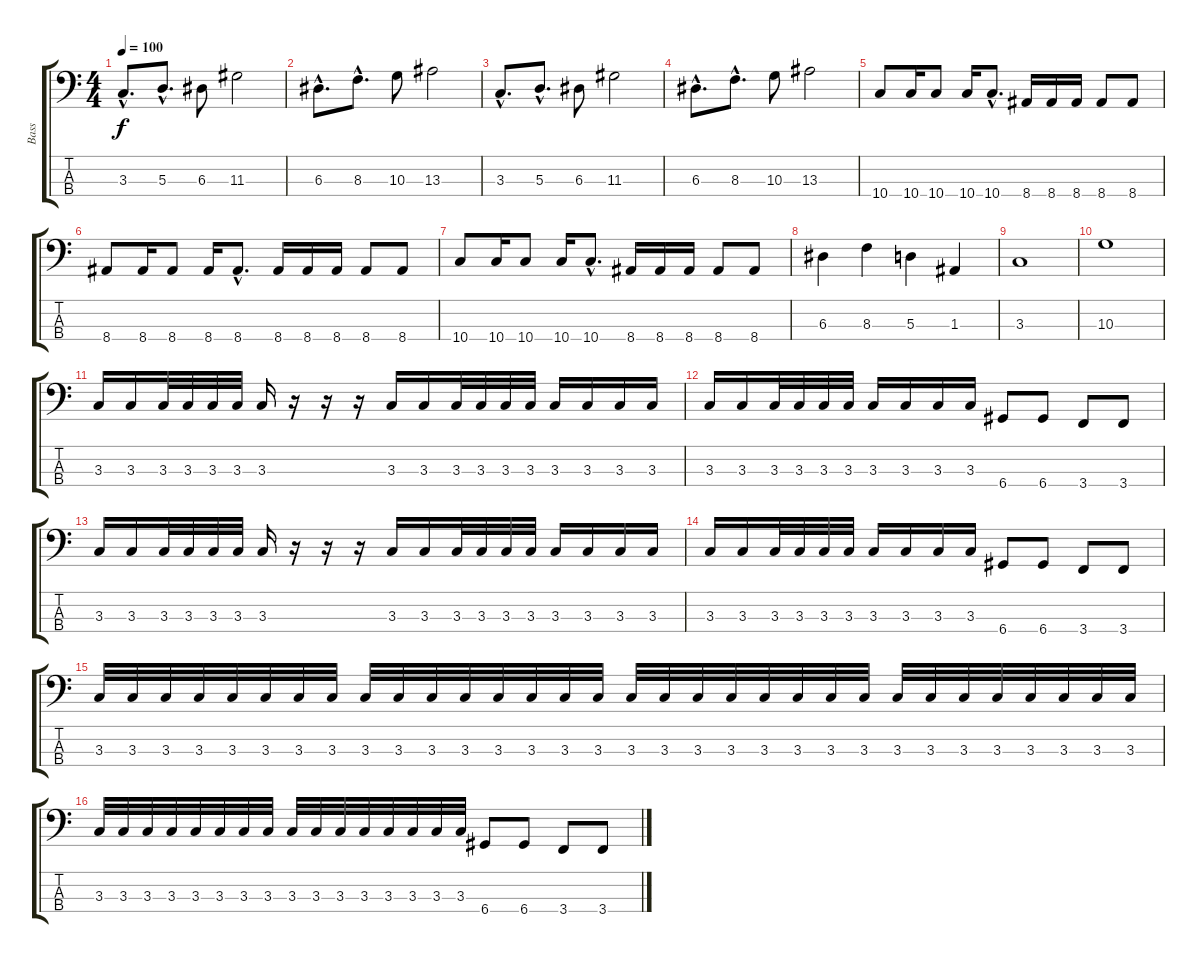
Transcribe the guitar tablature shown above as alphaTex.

\track ("Bass" "Bass") {instrument electricbasspick}
\staff {score tabs}
\tuning (G2 D2 A1 D1) {hide}
\ts (4 4)
\tempo 100
\clef f4
\ks c
3.3{hac}.8{d dy f} 5.3{hac}.8{d} 6.3.8 11.3.2 |
6.3{hac}.8{d} 8.3{hac}.8{d} 10.3.8 13.3.2 |
3.3{hac}.8{d} 5.3{hac}.8{d} 6.3.8 11.3.2 |
6.3{hac}.8{d} 8.3{hac}.8{d} 10.3.8 13.3.2 |
10.4.8 10.4.16 10.4.8 10.4.16 10.4{hac}.8{d} 8.4.16 8.4.16 8.4.16 8.4.8 8.4.8 |
8.4.8 8.4.16 8.4.8 8.4.16 8.4{hac}.8{d} 8.4.16 8.4.16 8.4.16 8.4.8 8.4.8 |
10.4.8 10.4.16 10.4.8 10.4.16 10.4{hac}.8{d} 8.4.16 8.4.16 8.4.16 8.4.8 8.4.8 |
6.3.4 8.3.4 5.3.4 1.3.4 |
3.3.1 |
10.3.1 |
3.3.16 3.3.16 3.3.32 3.3.32 3.3.32 3.3.32 3.3.16 r.16 r.16 r.16 3.3.16 3.3.16 3.3.32 3.3.32 3.3.32 3.3.32 3.3.16 3.3.16 3.3.16 3.3.16 |
3.3.16 3.3.16 3.3.32 3.3.32 3.3.32 3.3.32 3.3.16 3.3.16 3.3.16 3.3.16 6.4.8 6.4.8 3.4.8 3.4.8 |
3.3.16 3.3.16 3.3.32 3.3.32 3.3.32 3.3.32 3.3.16 r.16 r.16 r.16 3.3.16 3.3.16 3.3.32 3.3.32 3.3.32 3.3.32 3.3.16 3.3.16 3.3.16 3.3.16 |
3.3.16 3.3.16 3.3.32 3.3.32 3.3.32 3.3.32 3.3.16 3.3.16 3.3.16 3.3.16 6.4.8 6.4.8 3.4.8 3.4.8 |
3.3.32 3.3.32 3.3.32 3.3.32 3.3.32 3.3.32 3.3.32 3.3.32 3.3.32 3.3.32 3.3.32 3.3.32 3.3.32 3.3.32 3.3.32 3.3.32 3.3.32 3.3.32 3.3.32 3.3.32 3.3.32 3.3.32 3.3.32 3.3.32 3.3.32 3.3.32 3.3.32 3.3.32 3.3.32 3.3.32 3.3.32 3.3.32 |
3.3.32 3.3.32 3.3.32 3.3.32 3.3.32 3.3.32 3.3.32 3.3.32 3.3.32 3.3.32 3.3.32 3.3.32 3.3.32 3.3.32 3.3.32 3.3.32 6.4.8 6.4.8 3.4.8 3.4.8
